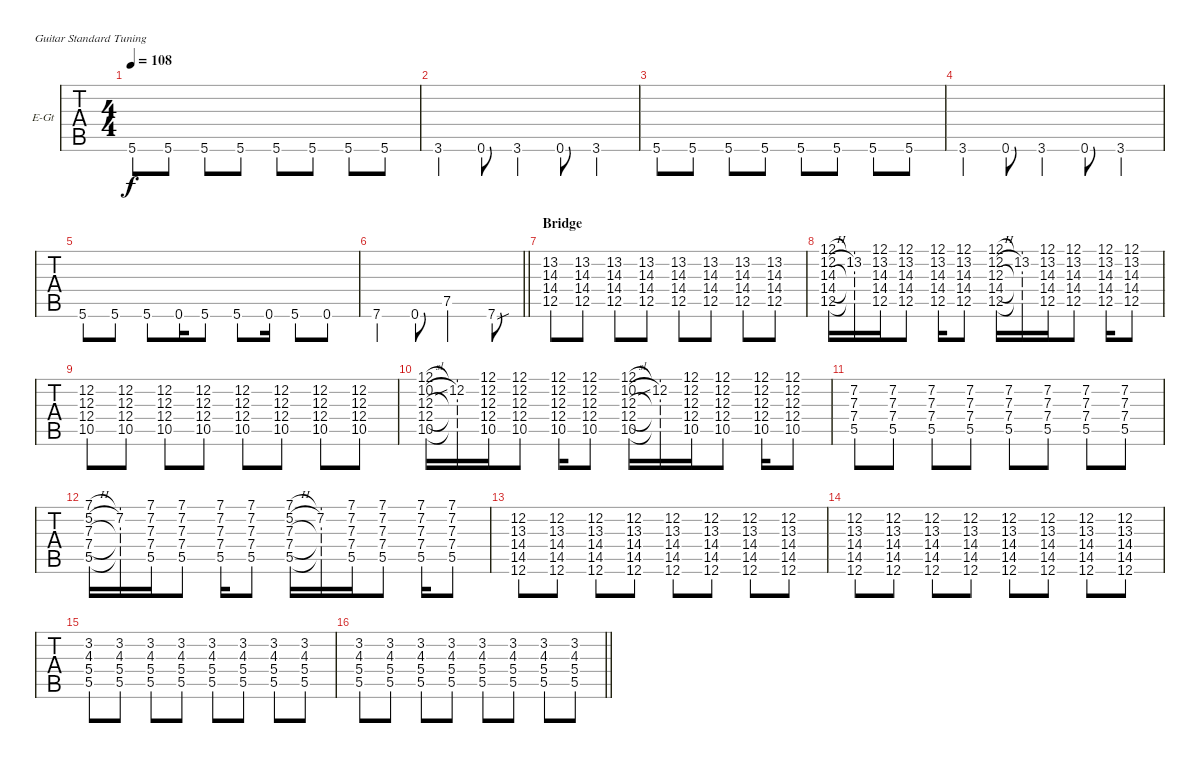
\bracketExtendMode groupsimilarinstruments
\firstSystemTrackNameOrientation horizontal
\otherSystemsTrackNameOrientation horizontal
\track ("Nick" "E-Gt") {instrument distortionguitar}
\staff {tabs}
\tuning (E4 B3 G3 D3 A2 E2)
\ts (4 4)
\tempo 108
\clef g2
\ks c
5.6.8{dy f} 5.6.8 5.6.8 5.6.8 5.6.8 5.6.8 5.6.8 5.6.8 |
3.6.4 0.6.8 3.6.4 0.6.8 3.6.4 |
5.6.8 5.6.8 5.6.8 5.6.8 5.6.8 5.6.8 5.6.8 5.6.8 |
3.6.4 0.6.8 3.6.4 0.6.8 3.6.4 |
5.6.8 5.6.8 5.6.8 0.6.16 5.6.8 5.6.8 0.6.16 5.6.8 0.6.8 |
\barLineRight lightlight
7.6.4 0.6.8 7.5.2 7.6{sou}.8 |
\section ("" "Bridge")
(13.2 14.3 14.4 12.5).8 (13.2 14.3 14.4 12.5).8 (13.2 14.3 14.4 12.5).8 (13.2 14.3 14.4 12.5).8 (13.2 14.3 14.4 12.5).8 (13.2 14.3 14.4 12.5).8 (13.2 14.3 14.4 12.5).8 (13.2 14.3 14.4 12.5).8 |
(12.2{h} 14.3 14.4 12.5 12.1).16 (13.2 14.3{t} 14.4{t} 12.5{t} 12.1{t}).16 (13.2 14.3 14.4 12.5 12.1).16 (13.2 14.3 14.4 12.5 12.1).8 (13.2 14.3 14.4 12.5 12.1).16 (13.2 14.3 14.4 12.5 12.1).8 (12.2{h} 12.3 14.4 12.5 12.1).16 (13.2 12.3{t} 14.4{t} 12.5{t} 12.1{t}).16 (13.2 14.3 14.4 12.5 12.1).16 (13.2 14.3 14.4 12.5 12.1).8 (13.2 14.3 14.4 12.5 12.1).16 (13.2 14.3 14.4 12.5 12.1).8 |
(12.2 12.3 12.4 10.5).8 (12.2 12.3 12.4 10.5).8 (12.2 12.3 12.4 10.5).8 (12.2 12.3 12.4 10.5).8 (12.2 12.3 12.4 10.5).8 (12.2 12.3 12.4 10.5).8 (12.2 12.3 12.4 10.5).8 (12.2 12.3 12.4 10.5).8 |
(10.2{sl} 12.3 12.4 10.5 12.1).16 (12.2 12.3{t} 12.4{t} 10.5{t} 12.1{t}).16 (12.2 12.3 12.4 10.5 12.1).16 (12.2 12.3 12.4 10.5 12.1).8 (12.2 12.3 12.4 10.5 12.1).16 (12.2 12.3 12.4 10.5 12.1).8 (10.2{sl} 12.3 12.4 10.5 12.1).16 (12.2 12.3{t} 12.4{t} 10.5{t} 12.1{t}).16 (12.2 12.3 12.4 10.5 12.1).16 (12.2 12.3 12.4 10.5 12.1).8 (12.2 12.3 12.4 10.5 12.1).16 (12.2 12.3 12.4 10.5 12.1).8 |
(7.2 7.3 7.4 5.5).8 (7.2 7.3 7.4 5.5).8 (7.2 7.3 7.4 5.5).8 (7.2 7.3 7.4 5.5).8 (7.2 7.3 7.4 5.5).8 (7.2 7.3 7.4 5.5).8 (7.2 7.3 7.4 5.5).8 (7.2 7.3 7.4 5.5).8 |
(5.2{h} 7.3 7.4 5.5 7.1).16 (7.2 7.3{t} 7.4{t} 5.5{t} 7.1{t}).16 (7.2 7.3 7.4 5.5 7.1).16 (7.2 7.3 7.4 5.5 7.1).8 (7.2 7.3 7.4 5.5 7.1).16 (7.2 7.3 7.4 5.5 7.1).8 (5.2{h} 7.3 7.4 5.5 7.1).16 (7.2 7.3{t} 7.4{t} 5.5{t} 7.1{t}).16 (7.2 7.3 7.4 5.5 7.1).16 (7.2 7.3 7.4 5.5 7.1).8 (7.2 7.3 7.4 5.5 7.1).16 (7.2 7.3 7.4 5.5 7.1).8 |
(12.2 13.3 14.4 14.5 12.6).8 (12.2 13.3 14.4 14.5 12.6).8 (12.2 13.3 14.4 14.5 12.6).8 (12.2 13.3 14.4 14.5 12.6).8 (12.2 13.3 14.4 14.5 12.6).8 (12.2 13.3 14.4 14.5 12.6).8 (12.2 13.3 14.4 14.5 12.6).8 (12.2 13.3 14.4 14.5 12.6).8 |
(12.2 13.3 14.4 14.5 12.6).8 (12.2 13.3 14.4 14.5 12.6).8 (12.2 13.3 14.4 14.5 12.6).8 (12.2 13.3 14.4 14.5 12.6).8 (12.2 13.3 14.4 14.5 12.6).8 (12.2 13.3 14.4 14.5 12.6).8 (12.2 13.3 14.4 14.5 12.6).8 (12.2 13.3 14.4 14.5 12.6).8 |
(3.2 4.3 5.4 5.5).8 (3.2 4.3 5.4 5.5).8 (3.2 4.3 5.4 5.5).8 (3.2 4.3 5.4 5.5).8 (3.2 4.3 5.4 5.5).8 (3.2 4.3 5.4 5.5).8 (3.2 4.3 5.4 5.5).8 (3.2 4.3 5.4 5.5).8 |
\barLineRight lightlight
(3.2 4.3 5.4 5.5).8 (3.2 4.3 5.4 5.5).8 (3.2 4.3 5.4 5.5).8 (3.2 4.3 5.4 5.5).8 (3.2 4.3 5.4 5.5).8 (3.2 4.3 5.4 5.5).8 (3.2 4.3 5.4 5.5).8 (3.2 4.3 5.4 5.5).8
